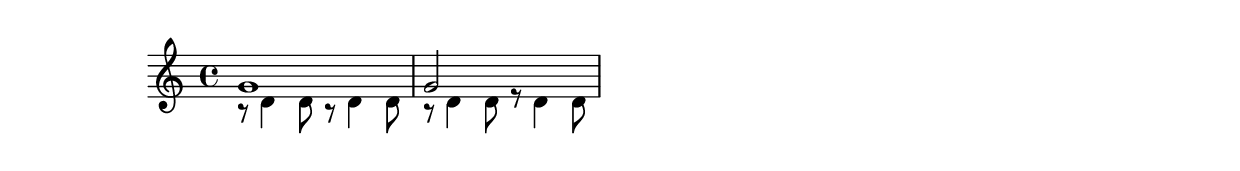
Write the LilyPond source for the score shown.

\version "2.19.21"

\header { texidoc =
"Vertical rest positions in a multi-voice staff should obey the duration of
notes; this is, they shouldn't return to a default position too early.
"
}

\relative {
  << { g'1  g2 } \\
     { \repeat unfold 2 {r8 d4 d8 r d4 d8} } >>
}
